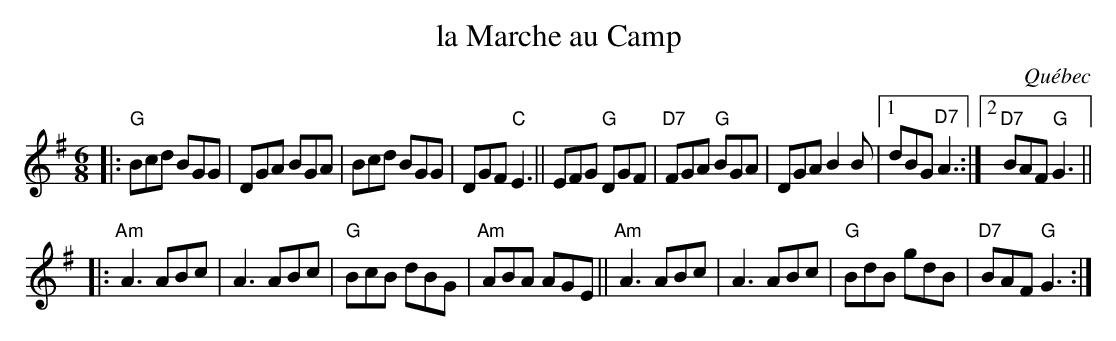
X:1
T: la Marche au Camp
O: Québec
M: 6/8
L: 1/8
K: G
|: "G"Bcd BGG | DGA BGA | Bcd BGG | DGF "C"E3 \
|| EFG "G"DGF | "D7"FGA "G"BGA | DGA B2B |1 dBG "D7"A3 :|2 "D7"BAF "G"G3 ||
|: "Am"A3 ABc | A3 ABc | "G"BcB dBG | "Am"ABA AGE \
|| "Am"A3 ABc | A3 ABc | "G"BdB gdB | "D7"BAF "G"G3 :|
